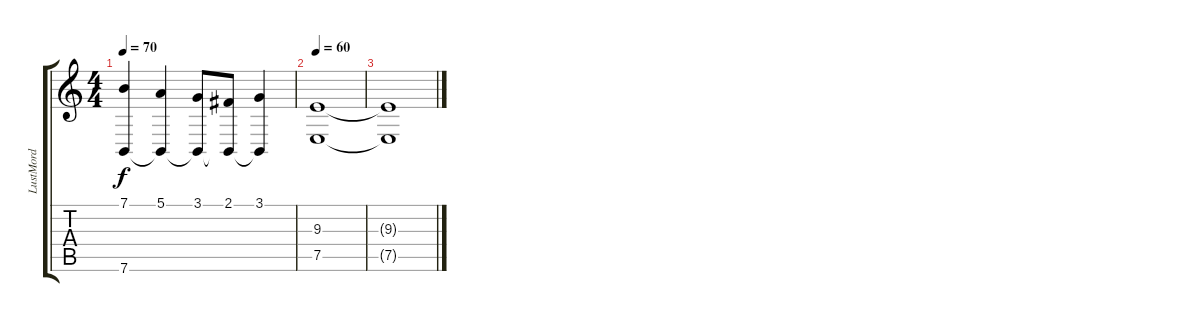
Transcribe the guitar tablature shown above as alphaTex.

\track ("LustMord" "LustMord") {instrument stringensemble1}
\staff {score tabs}
\tuning (E4 B3 G3 D3 A2 E2) {hide}
\ts (4 4)
\tempo 70
\clef g2
\ks c
(7.1 7.6).4{dy f} (5.1 7.6{t}).4 (3.1 7.6{t}).8 (2.1 7.6{t}).8 (3.1 7.6{t}).4 |
\tempo 60
(9.3 7.5).1 |
(9.3{t} 7.5{t}).1
